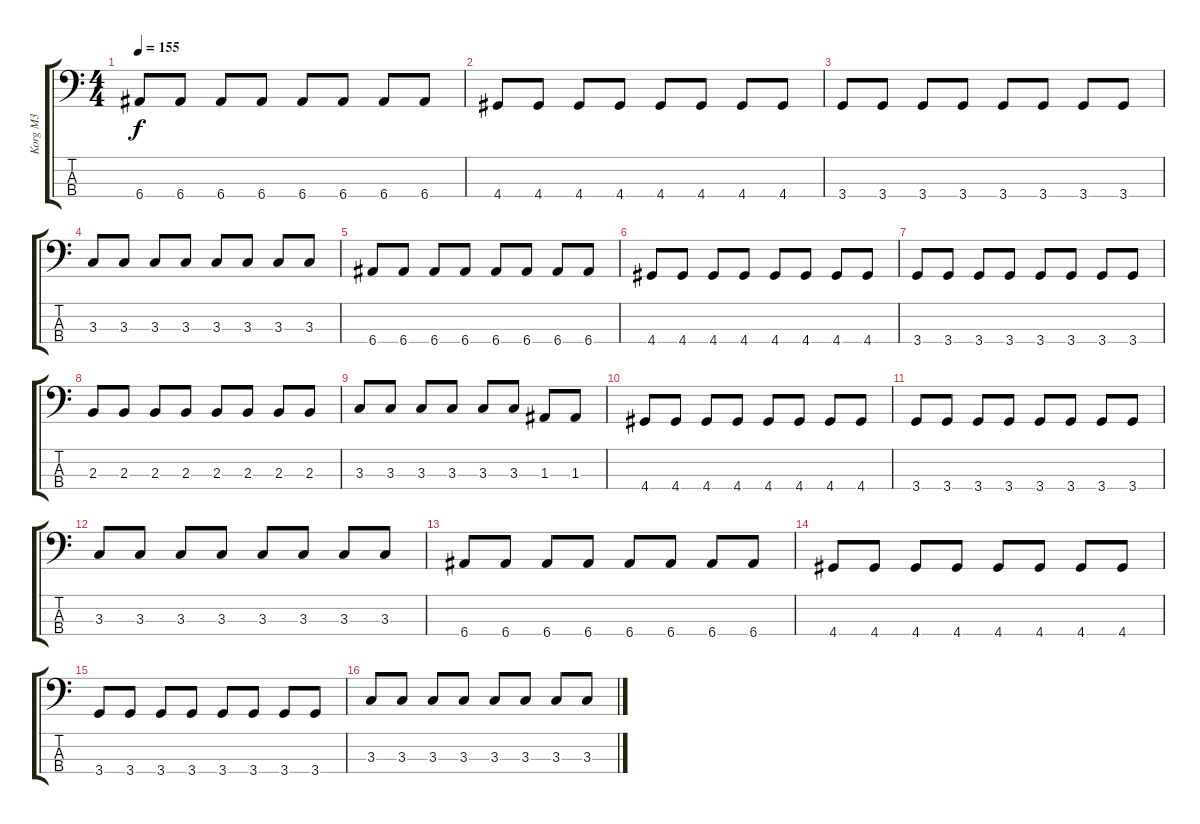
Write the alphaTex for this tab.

\track ("Korg M3" "Korg M3") {instrument synthbass1}
\staff {score tabs}
\tuning (G2 D2 A1 E1) {hide}
\ts (4 4)
\tempo 155
\clef f4
\ks c
6.4.8{dy f} 6.4.8 6.4.8 6.4.8 6.4.8 6.4.8 6.4.8 6.4.8 |
4.4.8 4.4.8 4.4.8 4.4.8 4.4.8 4.4.8 4.4.8 4.4.8 |
3.4.8 3.4.8 3.4.8 3.4.8 3.4.8 3.4.8 3.4.8 3.4.8 |
3.3.8 3.3.8 3.3.8 3.3.8 3.3.8 3.3.8 3.3.8 3.3.8 |
6.4.8 6.4.8 6.4.8 6.4.8 6.4.8 6.4.8 6.4.8 6.4.8 |
4.4.8 4.4.8 4.4.8 4.4.8 4.4.8 4.4.8 4.4.8 4.4.8 |
3.4.8 3.4.8 3.4.8 3.4.8 3.4.8 3.4.8 3.4.8 3.4.8 |
2.3.8 2.3.8 2.3.8 2.3.8 2.3.8 2.3.8 2.3.8 2.3.8 |
3.3.8 3.3.8 3.3.8 3.3.8 3.3.8 3.3.8 1.3.8 1.3.8 |
4.4.8 4.4.8 4.4.8 4.4.8 4.4.8 4.4.8 4.4.8 4.4.8 |
3.4.8 3.4.8 3.4.8 3.4.8 3.4.8 3.4.8 3.4.8 3.4.8 |
3.3.8 3.3.8 3.3.8 3.3.8 3.3.8 3.3.8 3.3.8 3.3.8 |
6.4.8 6.4.8 6.4.8 6.4.8 6.4.8 6.4.8 6.4.8 6.4.8 |
4.4.8 4.4.8 4.4.8 4.4.8 4.4.8 4.4.8 4.4.8 4.4.8 |
3.4.8 3.4.8 3.4.8 3.4.8 3.4.8 3.4.8 3.4.8 3.4.8 |
3.3.8 3.3.8 3.3.8 3.3.8 3.3.8 3.3.8 3.3.8 3.3.8
